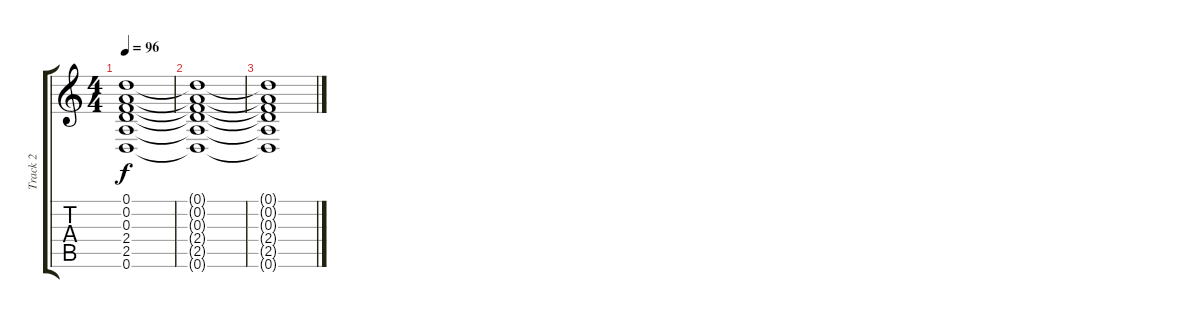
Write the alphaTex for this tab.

\track ("Track 2" "Track 2") {instrument distortionguitar}
\staff {score tabs}
\tuning (D4 A3 F3 C3 G2 D2) {hide}
\ts (4 4)
\tempo 96
\clef g2
\ks c
(0.1{t} 0.2{t} 0.3{t} 2.4{t} 2.5{t} 0.6{t}).1{dy f} |
(0.1{t} 0.2{t} 0.3{t} 2.4{t} 2.5{t} 0.6{t}).1 |
(0.1{t} 0.2{t} 0.3{t} 2.4{t} 2.5{t} 0.6{t}).1
